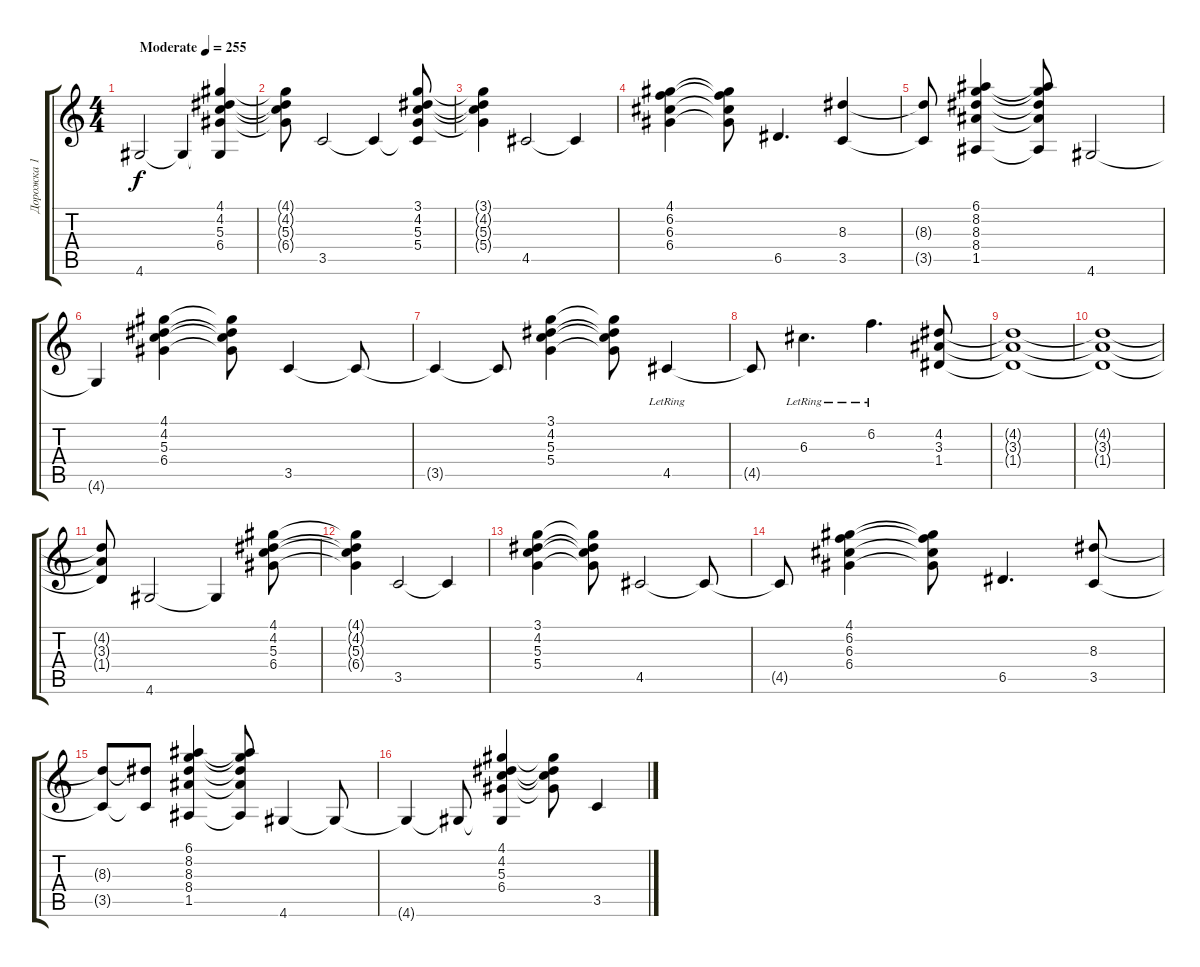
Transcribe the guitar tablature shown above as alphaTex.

\track ("Дорожка 1" "Дорожка 1") {instrument acousticguitarsteel}
\staff {score tabs}
\tuning (E4 B3 G3 D3 A2 E2) {hide}
\ts (4 4)
\tempo (255 "Moderate")
\clef g2
\ks c
4.6.2{dy f instrument acousticguitarsteel} 4.6{t}.4 (4.1 4.2 5.3 6.4 4.6{t}).4 |
(4.1{t} 4.2{t} 5.3{t} 6.4{t}).8 3.5.2 3.5{t}.4 (3.1 4.2 5.3 5.4 3.5{t}).8 |
(3.1{t} 4.2{t} 5.3{t} 5.4{t}).4 4.5.2 4.5{t}.4 |
(4.1 6.2 6.3 6.4).4 (4.1{t} 6.2{t} 6.3{t} 6.4{t}).8 6.5.4{d} (8.3 3.5).4 |
(8.3{t} 3.5{t}).8 (6.1 8.2 8.3 8.4 1.5).4 (6.1{t} 8.2{t} 8.3{t} 8.4{t} 1.5{t}).8 4.6.2 |
4.6{t}.4 (4.1 4.2 5.3 6.4).4 (4.1{t} 4.2{t} 5.3{t} 6.4{t}).8 3.5.4 3.5{t}.8 |
3.5{t}.4 3.5{t}.8 (3.1 4.2 5.3 5.4).4 (3.1{t} 4.2{t} 5.3{t} 5.4{t}).8 4.5{lr}.4 |
4.5{t}.8 6.3{lr}.4{d} 6.2{lr}.4{d} (4.2 3.3 1.4).8 |
(4.2{t} 3.3{t} 1.4{t}).1 |
(4.2{t} 3.3{t} 1.4{t}).1 |
(4.2{t} 3.3{t} 1.4{t}).8 4.6.2 4.6{t}.4 (4.1 4.2 5.3 6.4).8 |
(4.1{t} 4.2{t} 5.3{t} 6.4{t}).4 3.5.2 3.5{t}.4 |
(3.1 4.2 5.3 5.4).4 (3.1{t} 4.2{t} 5.3{t} 5.4{t}).8 4.5.2 4.5{t}.8 |
4.5{t}.8 (4.1 6.2 6.3 6.4).4 (4.1{t} 6.2{t} 6.3{t} 6.4{t}).8 6.5.4{d} (8.3 3.5).8 |
(8.3{t} 3.5{t}).8 (8.3{t} 3.5{t}).8 (6.1 8.2 8.3 8.4 1.5).4 (6.1{t} 8.2{t} 8.3{t} 8.4{t} 1.5{t}).8 4.6.4 4.6{t}.8 |
4.6{t}.4 4.6{t}.8 (4.1 4.2 5.3 6.4 4.6{t}).4 (4.1{t} 4.2{t} 5.3{t} 6.4{t}).8 3.5.4
